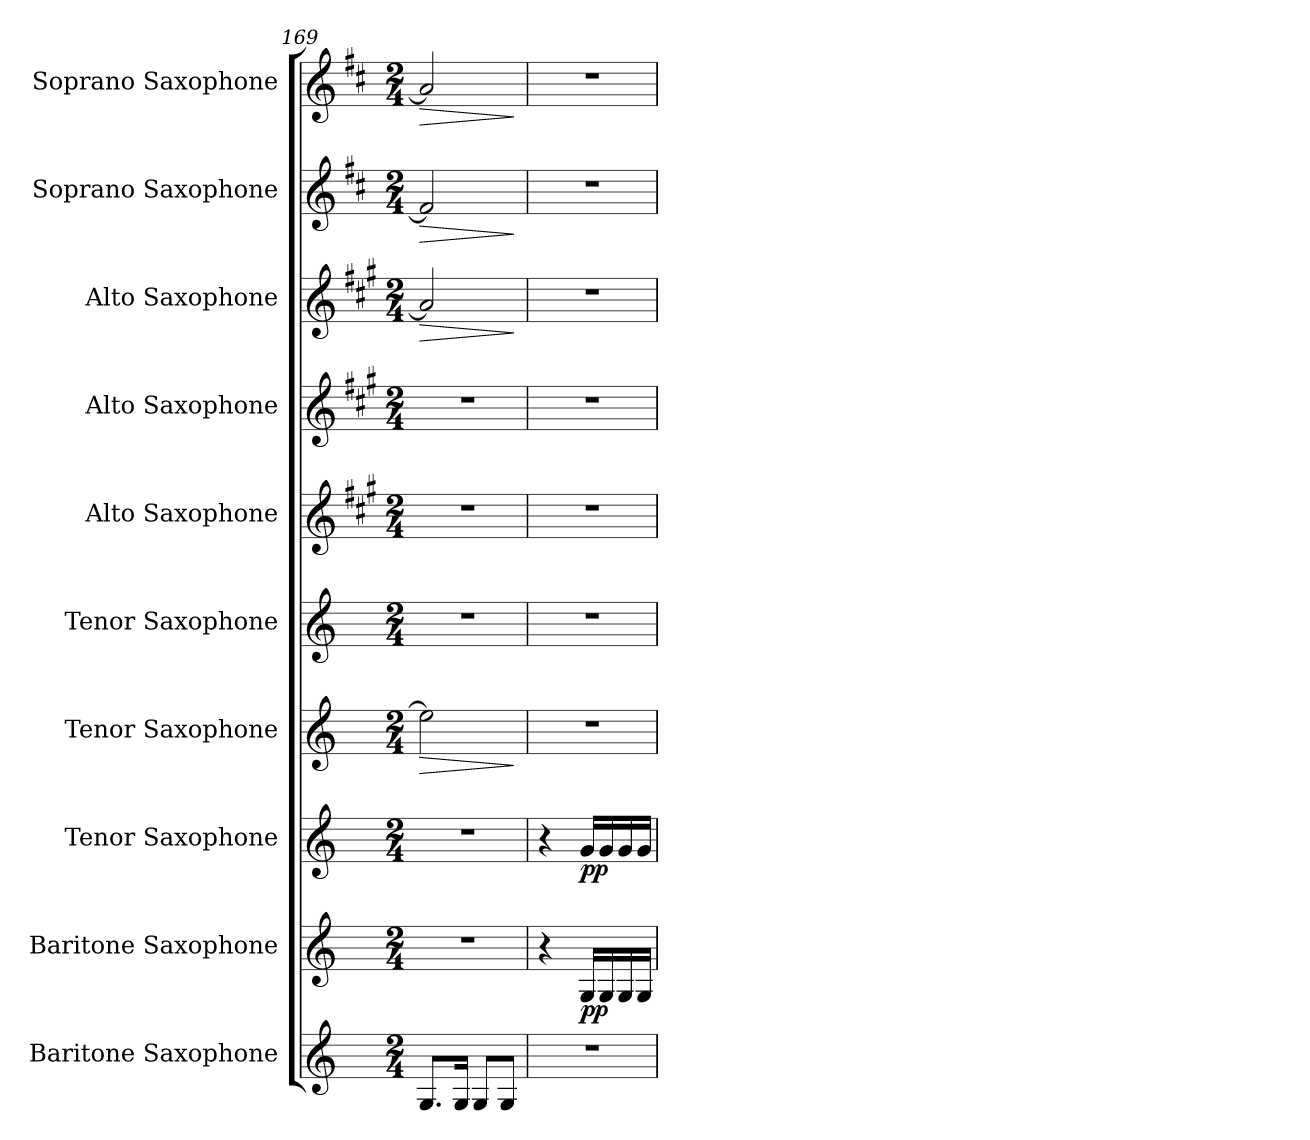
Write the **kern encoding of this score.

**kern	**kern	**dynam	**kern	**dynam	**kern	**dynam	**kern	**kern	**kern	**kern	**dynam	**kern	**dynam	**kern	**dynam
*part10	*part9	*part9	*part8	*part8	*part7	*part7	*part6	*part5	*part4	*part3	*part3	*part2	*part2	*part1	*part1
*staff10	*staff9	*staff9	*staff8	*staff8	*staff7	*staff7	*staff6	*staff5	*staff4	*staff3	*staff3	*staff2	*staff2	*staff1	*staff1
*I"Baritone Saxophone	*I"Baritone Saxophone	*	*I"Tenor Saxophone	*	*I"Tenor Saxophone	*	*I"Tenor Saxophone	*I"Alto Saxophone	*I"Alto Saxophone	*I"Alto Saxophone	*	*I"Soprano Saxophone	*	*I"Soprano Saxophone	*
*I'Bar. Sax.	*I'Bar. Sax.	*	*I'T. Sax.	*	*I'T. Sax.	*	*I'T. Sax.	*I'A. Sax.	*I'A. Sax.	*I'A. Sax.	*	*I'S. Sax.	*	*I'S. Sax.	*
*clefG2	*clefG2	*	*clefG2	*	*clefG2	*	*clefG2	*clefG2	*clefG2	*clefG2	*	*clefG2	*	*clefG2	*
*ITrd12c21	*ITrd12c21	*	*ITrd8c14	*	*ITrd8c14	*	*ITrd8c14	*ITrd5c9	*ITrd5c9	*ITrd5c9	*	*ITrd1c2	*	*ITrd1c2	*
*k[]	*k[]	*	*k[]	*	*k[]	*	*k[]	*k[]	*k[]	*k[]	*	*k[]	*	*k[]	*
*M2/4	*M2/4	*	*M2/4	*	*M2/4	*	*M2/4	*M2/4	*M2/4	*M2/4	*	*M2/4	*	*M2/4	*
=169	=169	=169	=169	=169	=169	=169	=169	=169	=169	=169	=169	=169	=169	=169	=169
!	!	!	!	!	!	!LO:HP:b	!	!	!	!	!LO:HP:b	!	!LO:HP:b	!	!LO:HP:b
8.GG/L	2r	.	2r	.	2e-\]	>	2r	2r	2r	2c/]	>	2e-/]	>	2g/]	>
16GG/Jk	.	.	.	.	.	.	.	.	.	.	.	.	.	.	.
8GG/L	.	.	.	.	.	.	.	.	.	.	.	.	.	.	.
8GG/J	.	.	.	.	.	.	.	.	.	.	.	.	.	.	.
.	.	.	.	.	.	]	.	.	.	.	]	.	]	.	]
=170	=170	=170	=170	=170	=170	=170	=170	=170	=170	=170	=170	=170	=170	=170	=170
2r	4r	.	4r	.	2r	.	2r	2r	2r	2r	.	2r	.	2r	.
!	!	!LO:DY:b	!	!LO:DY:b	!	!	!	!	!	!	!	!	!	!	!
.	16GG/LL	pp	16G/LL	pp	.	.	.	.	.	.	.	.	.	.	.
.	16GG/	.	16G/	.	.	.	.	.	.	.	.	.	.	.	.
.	16GG/	.	16G/	.	.	.	.	.	.	.	.	.	.	.	.
.	16GG/JJ	.	16G/JJ	.	.	.	.	.	.	.	.	.	.	.	.
=	=	=	=	=	=	=	=	=	=	=	=	=	=	=	=
*-	*-	*-	*-	*-	*-	*-	*-	*-	*-	*-	*-	*-	*-	*-	*-
